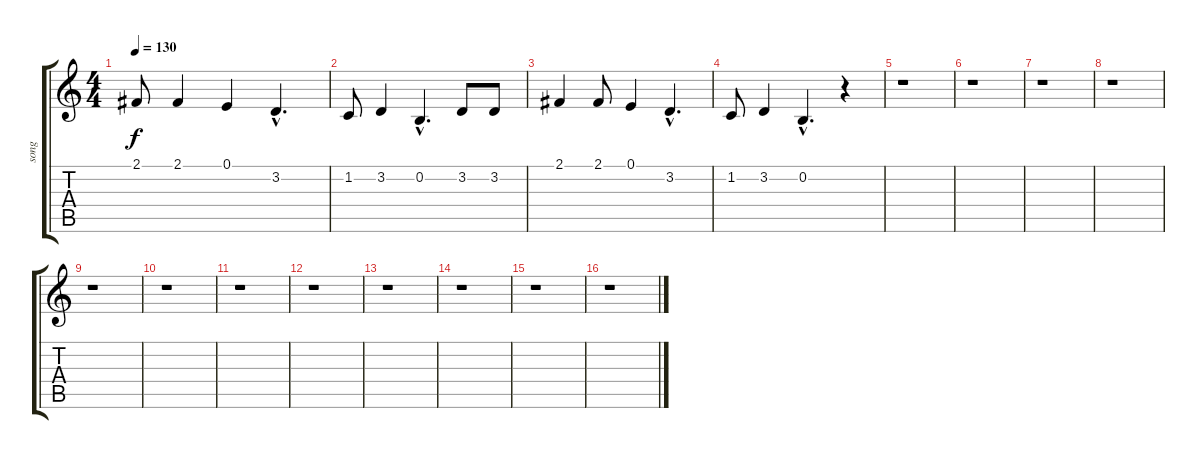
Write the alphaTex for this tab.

\track ("song" "song") {instrument violin}
\staff {score tabs}
\tuning (E4 B3 G3 D3 A2 E2) {hide}
\ts (4 4)
\tempo 130
\clef g2
\ks c
2.1.8{dy f} 2.1.4 0.1.4 3.2{hac}.4{d} |
1.2.8 3.2.4 0.2{hac}.4{d} 3.2.8 3.2.8 |
2.1.4 2.1.8 0.1.4 3.2{hac}.4{d} |
1.2.8 3.2.4 0.2{hac}.4{d} r.4 |
r.1 |
r.1 |
r.1 |
r.1 |
r.1 |
r.1 |
r.1 |
r.1 |
r.1 |
r.1 |
r.1 |
r.1
